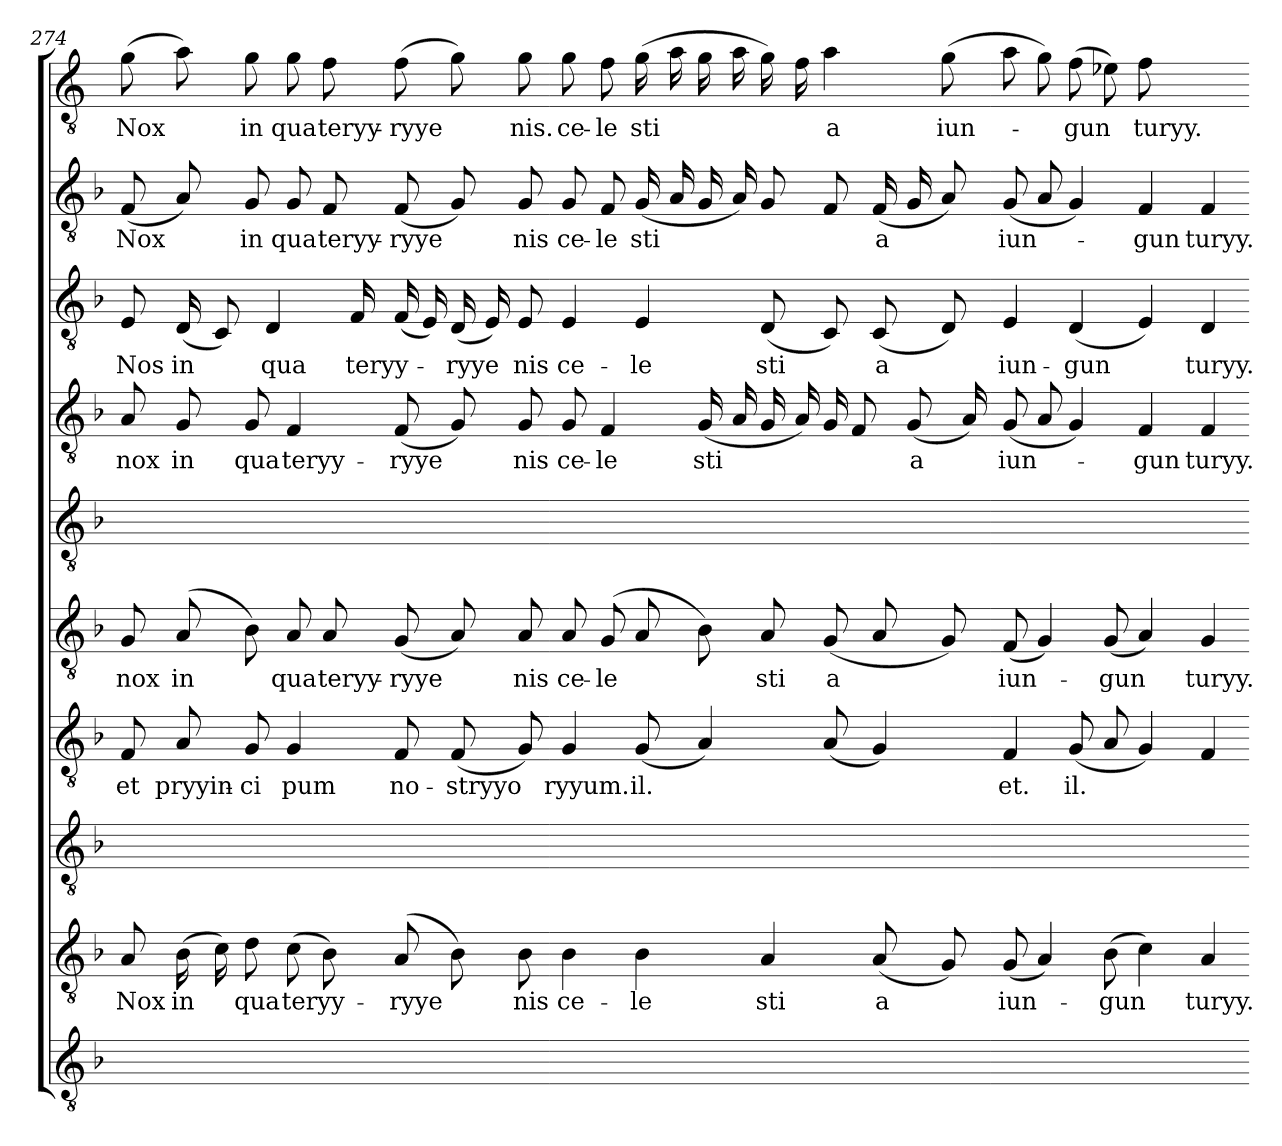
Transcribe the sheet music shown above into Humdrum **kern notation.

**kern	**kern	**text	**kern	**kern	**text	**kern	**text	**kern	**kern	**text	**kern	**text	**kern	**text	**kern	**text
*part10	*part9	*part9	*part8	*part7	*part7	*part6	*part6	*part5	*part4	*part4	*part3	*part3	*part2	*part2	*part1	*part1
*staff10	*staff9	*staff9	*staff8	*staff7	*staff7	*staff6	*staff6	*staff5	*staff4	*staff4	*staff3	*staff3	*staff2	*staff2	*staff1	*staff1
*clefGv2	*clefGv2	*	*clefGv2	*clefGv2	*	*clefGv2	*	*clefGv2	*clefGv2	*	*clefGv2	*	*clefGv2	*	*clefGv2	*
*k[b-]	*k[b-]	*	*k[b-]	*k[b-]	*	*k[b-]	*	*k[b-]	*k[b-]	*	*k[b-]	*	*k[b-]	*	*k[]	*
=274	=274	=274	=274	=274	=274	=274	=274	=274	=274	=274	=274	=274	=274	=274	=274	=274
1ryy	8A	Nox	1ryy	8F	et	8G	nox	1ryy	8A	nox	8E	Nos	(8F	Nox	(8g	Nox
.	(16B-	in	.	8A	pryyin-	(8A	in	.	8G	in	(16D	in	8A)	.	8a)	.
.	16c)	.	.	.	.	.	.	.	.	.	8C)	.	.	.	.	.
.	8d	qua	.	8G	ci	8B-)	.	.	8G	qua	.	.	8G	in	8g	in
.	.	.	.	.	.	.	.	.	.	.	4D	qua	.	.	.	.
.	(8c	teryy-	.	4G	-pum	8A	qua	.	4F	teryy-	.	.	8G	qua	8g	qua
.	8B-)	.	.	.	.	8A	teryy-	.	.	.	.	.	8F	teryy-	8f	teryy-
.	.	.	.	.	.	.	.	.	.	.	16F	teryy-	.	.	.	.
.	(8A	ryye	.	8F	no-	(8G	ryye	.	(8F	ryye	(16F	.	(8F	ryye	(8f	ryye
.	.	.	.	.	.	.	.	.	.	.	16E)	.	.	.	.	.
.	8B-)	.	.	(8F	stryyo	8A)	.	.	8G)	.	(16D	ryye	8G)	.	8g)	.
.	.	.	.	.	.	.	.	.	.	.	16E)	.	.	.	.	.
.	8B-	-nis	.	8G)	.	8A	-nis	.	8G	-nis	8E	-nis	8G	-nis	8g	-nis.
=275-	=275-	=275-	=275-	=275-	=275-	=275-	=275-	=275-	=275-	=275-	=275-	=275-	=275-	=275-	=275-	=275-
1ryy	4B-	ce-	1ryy	4G	-ryyum.	8A	ce-	1ryy	8G	ce-	4E	ce-	8G	ce-	8g	ce-
.	.	.	.	.	.	(8G	le	.	4F	le	.	.	8F	le	8f	le
.	4B-	le	.	(8G	il.	8A	.	.	.	.	4E	le	(16G	sti	(16g	sti
.	.	.	.	.	.	.	.	.	.	.	.	.	16A	.	16a	.
.	.	.	.	4A)	.	8B-)	.	.	(16G	sti	.	.	16G	.	16g	.
.	.	.	.	.	.	.	.	.	16A	.	.	.	16A)	.	16a	.
.	4A	sti	.	.	.	8A	sti	.	16G	.	(8D	sti	8G	.	16g)	.
.	.	.	.	.	.	.	.	.	16A)	.	.	.	.	.	16f	.
.	.	.	.	(8A	.	(8G	-a	.	16G	.	8C)	.	8F	.	4a	-a
.	.	.	.	.	.	.	.	.	8F	.	.	.	.	.	.	.
.	(8A	-a	.	4G)	.	8A	.	.	.	.	(8C	-a	(16F	-a	.	.
.	.	.	.	.	.	.	.	.	(8G	-a	.	.	16G	.	.	.
.	8G)	.	.	.	.	8G)	.	.	.	.	8D)	.	8A)	.	(8g	iun-
.	.	.	.	.	.	.	.	.	16A)	.	.	.	.	.	.	.
=276-	=276-	=276-	=276-	=276-	=276-	=276-	=276-	=276-	=276-	=276-	=276-	=276-	=276-	=276-	=276-	=276-
1ryy	(8G	iun-	1ryy	4F	et.	(8F	iun-	1ryy	(8G	iun-	4E	iun-	(8G	iun-	8a	.
.	4A)	.	.	.	.	4G)	.	.	8A	.	.	.	8A	.	8g)	.
.	.	.	.	(8G	il.	.	.	.	4G)	.	(4D	gun	4G)	.	(8f	gun
.	(8B-	gun	.	8A	.	(8G	gun	.	.	.	.	.	.	.	8e-)	.
.	4c)	.	.	4G)	.	4A)	.	.	4F	gun	4E)	.	4F	gun	8f	-turyy.
.	.	.	.	.	.	.	.	.	.	.	.	.	.	.	8ryy	.
.	4A	-turyy.	.	4F	.	4G	-turyy.	.	4F	-turyy.	4D	-turyy.	4F	-turyy.	4ryy	.
=-	=-	=-	=-	=-	=-	=-	=-	=-	=-	=-	=-	=-	=-	=-	=-	=-
*-	*-	*-	*-	*-	*-	*-	*-	*-	*-	*-	*-	*-	*-	*-	*-	*-
